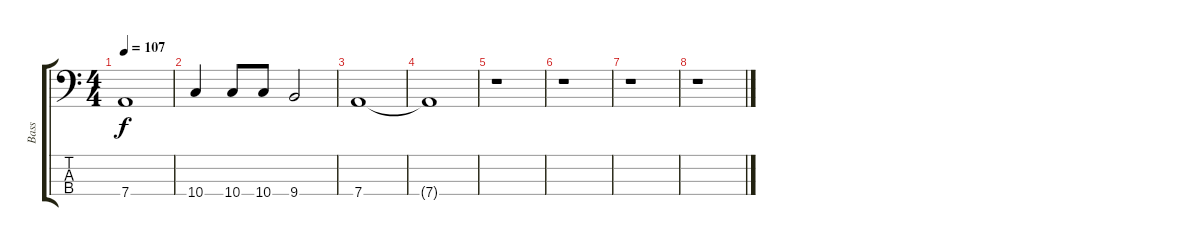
\track ("Bass" "Bass") {instrument acousticguitarnylon}
\staff {score tabs}
\tuning (G2 D2 A1 D1) {hide}
\ts (4 4)
\tempo 107
\clef f4
\ks c
7.4.1{dy f} |
10.4.4 10.4.8 10.4.8 9.4.2 |
7.4.1 |
7.4{t}.1 |
r.1 |
r.1 |
r.1 |
r.1
